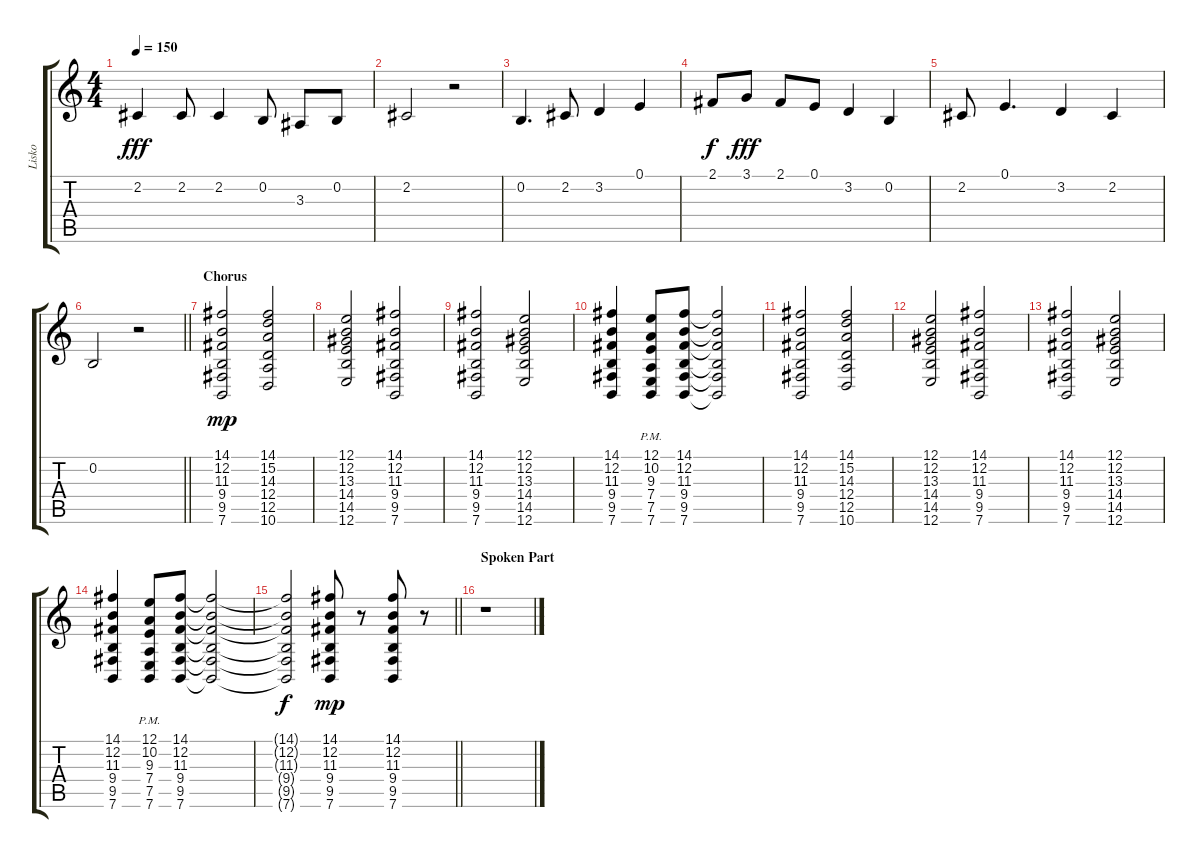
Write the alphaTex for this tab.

\track ("Lisko" "Lisko") {instrument accordion}
\staff {score tabs}
\tuning (E4 B3 G3 D3 A2 E2) {hide}
\ts (4 4)
\tempo 150
\clef g2
\ks c
2.2.4{dy fff} 2.2.8 2.2.4 0.2.8 3.3.8 0.2.8 |
2.2.2 r.2 |
0.2.4{d} 2.2.8 3.2.4 0.1.4 |
2.1.8{dy f} 3.1.8{dy fff} 2.1.8 0.1.8 3.2.4 0.2.4 |
2.2.8 0.1.4{d} 3.2.4 2.2.4 |
\barLineRight lightlight
0.2.2 r.2 |
\section ("" "Chorus")
(14.1 12.2 11.3 9.4 9.5 7.6).2{dy mp} (14.1 15.2 14.3 12.4 12.5 10.6).2 |
(12.1 12.2 13.3 14.4 14.5 12.6).2 (14.1 12.2 11.3 9.4 9.5 7.6).2 |
(14.1 12.2 11.3 9.4 9.5 7.6).2 (12.1 12.2 13.3 14.4 14.5 12.6).2 |
(14.1 12.2 11.3 9.4 9.5 7.6).4 (12.1{pm} 10.2{pm} 9.3{pm} 7.4{pm} 7.5{pm} 7.6{pm}).8 (14.1 12.2 11.3 9.4 9.5 7.6).8 (14.1{t} 12.2{t} 11.3{t} 9.4{t} 9.5{t} 7.6{t}).2 |
(14.1 12.2 11.3 9.4 9.5 7.6).2 (14.1 15.2 14.3 12.4 12.5 10.6).2 |
(12.1 12.2 13.3 14.4 14.5 12.6).2 (14.1 12.2 11.3 9.4 9.5 7.6).2 |
(14.1 12.2 11.3 9.4 9.5 7.6).2 (12.1 12.2 13.3 14.4 14.5 12.6).2 |
(14.1 12.2 11.3 9.4 9.5 7.6).4 (12.1{pm} 10.2{pm} 9.3{pm} 7.4{pm} 7.5{pm} 7.6{pm}).8 (14.1 12.2 11.3 9.4 9.5 7.6).8 (14.1{t} 12.2{t} 11.3{t} 9.4{t} 9.5{t} 7.6{t}).2 |
\barLineRight lightlight
(14.1{t} 12.2{t} 11.3{t} 9.4{t} 9.5{t} 7.6{t}).2{dy f} (14.1 12.2 11.3 9.4 9.5 7.6).8{dy mp} r.8 (14.1 12.2 11.3 9.4 9.5 7.6).8 r.8 |
\section ("" "Spoken Part")
r.1
